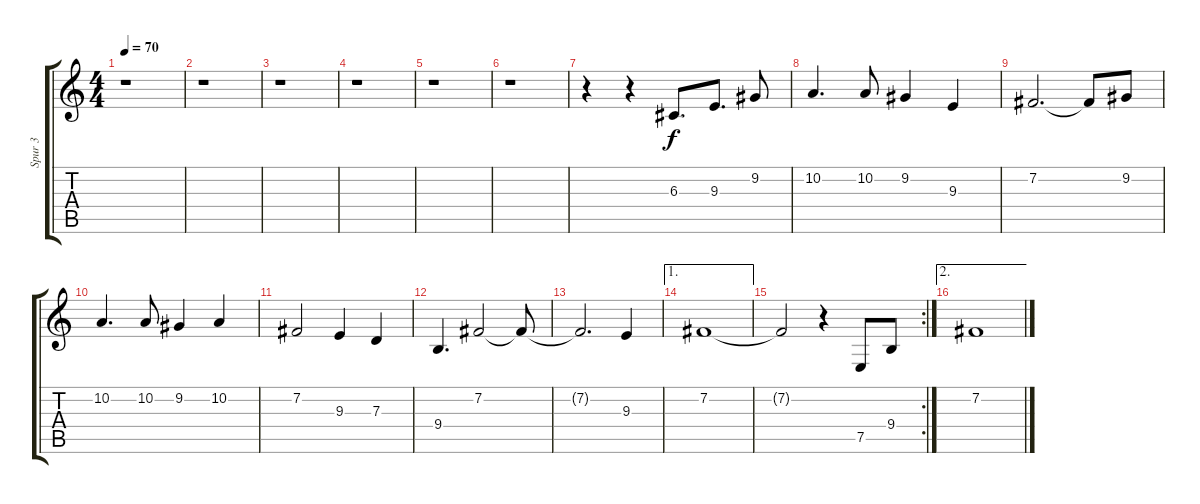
\track ("Spur 3" "Spur 3") {instrument viola}
\staff {score tabs}
\tuning (E4 B3 G3 D3 A2 E2) {hide}
\ts (4 4)
\tempo 70
\clef g2
\ks c
r.1{dy f} |
r.1 |
r.1 |
r.1 |
r.1 |
r.1 |
r.4 r.4 6.3.8{d} 9.3.8{d} 9.2.8 |
10.2.4{d} 10.2.8 9.2.4 9.3.4 |
7.2.2{d} 7.2{t}.8 9.2.8 |
10.2.4{d} 10.2.8 9.2.4 10.2.4 |
7.2.2 9.3.4 7.3.4 |
9.4.4{d} 7.2.2 7.2{t}.8 |
7.2{t}.2{d} 9.3.4 |
\ae 1
7.2.1 |
\rc 1
7.2{t}.2 r.4 7.5.8 9.4.8 |
\ae 2
7.2.1
